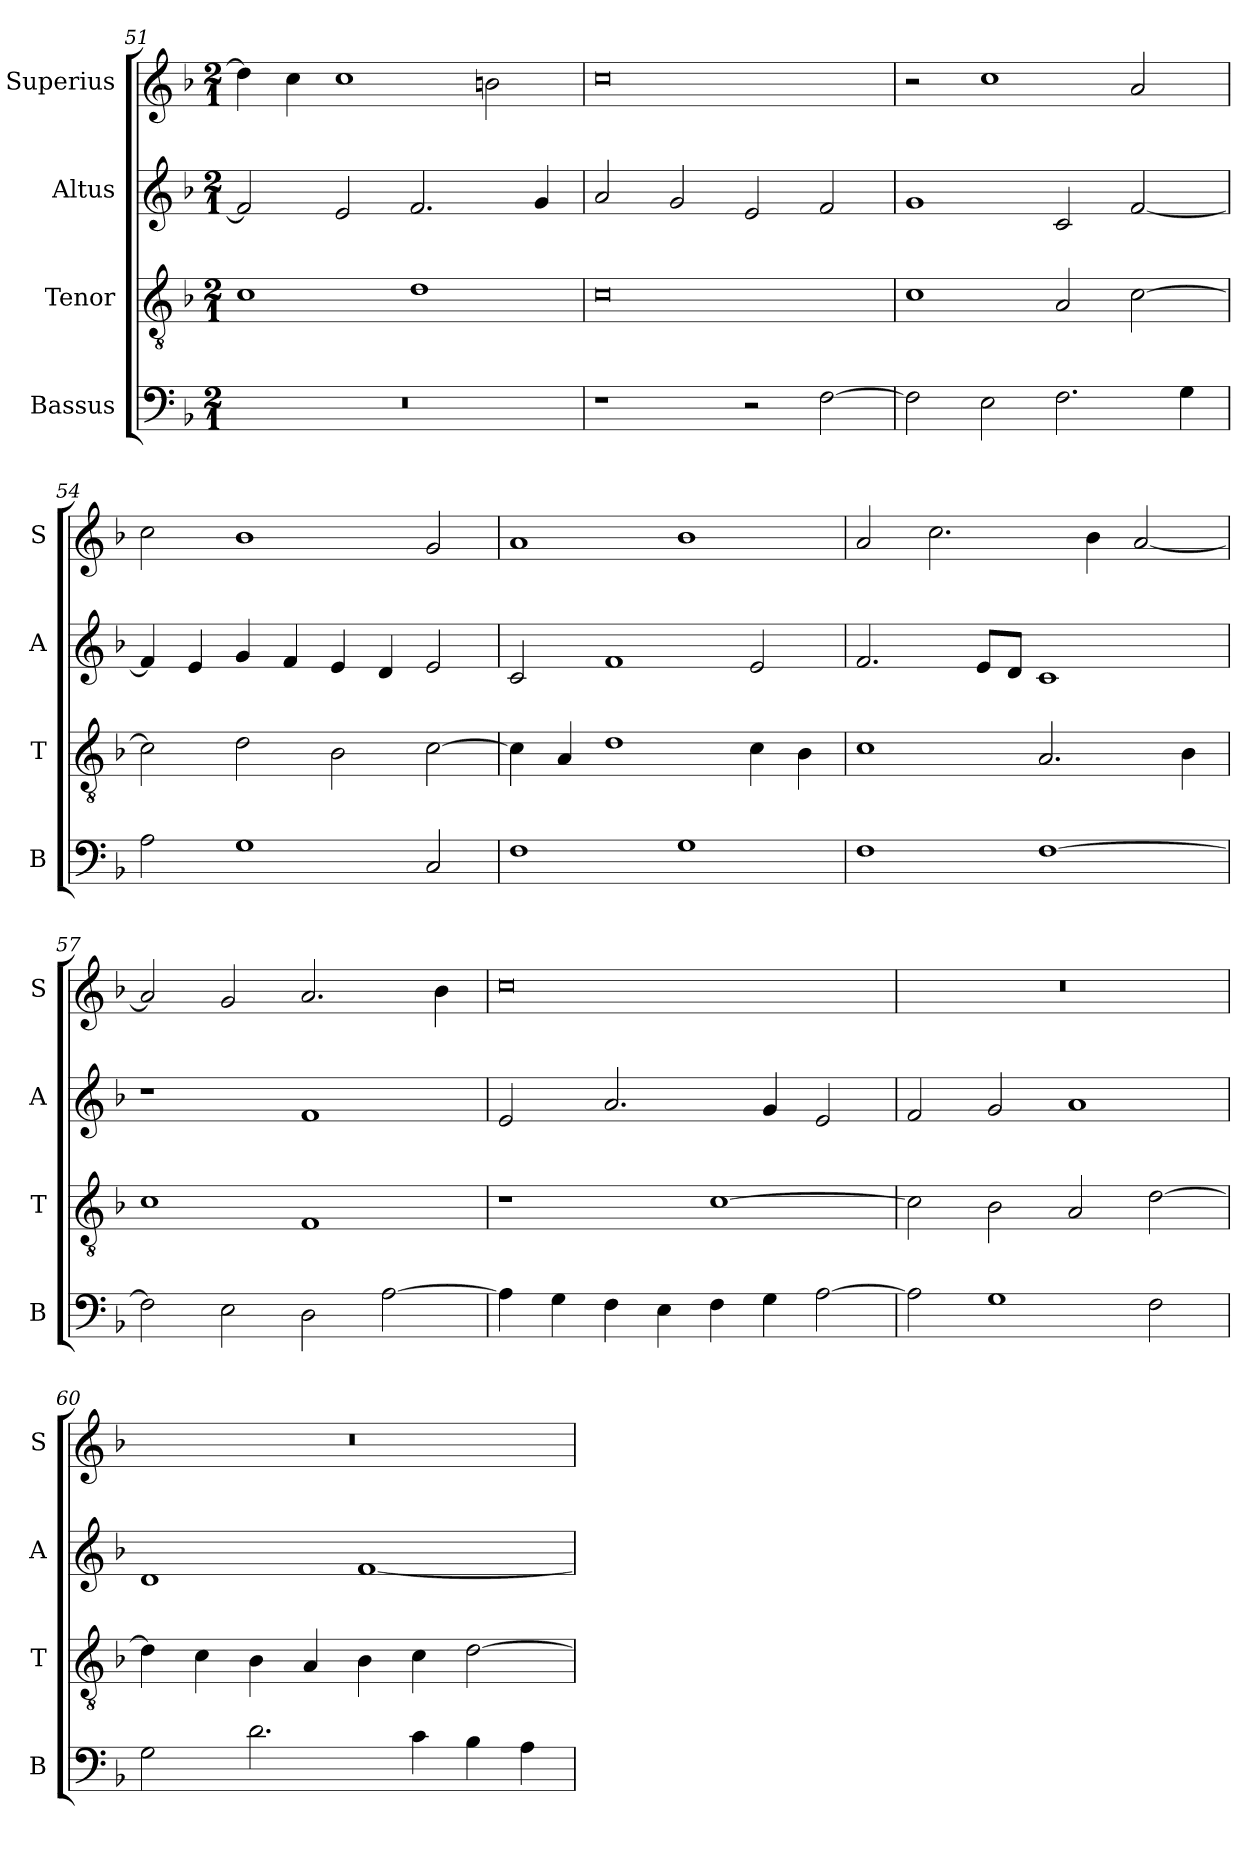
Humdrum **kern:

**kern	**kern	**kern	**kern
*part4	*part3	*part2	*part1
*staff4	*staff3	*staff2	*staff1
*I"Bassus	*I"Tenor	*I"Altus	*I"Superius
*I'B	*I'T	*I'A	*I'S
*clefF4	*clefGv2	*clefG2	*clefG2
*k[b-]	*k[b-]	*k[b-]	*k[b-]
*F:	*F:	*F:	*F:
*M2/1	*M2/1	*M2/1	*M2/1
=51	=51	=51	=51
0r	1c	2f]	4dd]
.	.	.	4cc
.	.	2e	1cc
.	1d	2.f	.
.	.	.	2bn
.	.	4g	.
=52	=52	=52	=52
1r	0c	2a	0cc
.	.	2g	.
2r	.	2e	.
[2F	.	2f	.
=53	=53	=53	=53
2F]	1c	1g	2r
2E	.	.	1cc
2.F	2A	2c	.
.	[2c	[2f	2a
4G	.	.	.
=54	=54	=54	=54
2A	2c]	4f]	2cc
.	.	4e	.
1G	2d	4g	1b-
.	.	4f	.
.	2B-	4e	.
.	.	4d	.
2C	[2c	2e	2g
=55	=55	=55	=55
1F	4c]	2c	1a
.	4A	.	.
.	1d	1f	.
1G	.	.	1b-
.	4c	2e	.
.	4B-	.	.
=56	=56	=56	=56
1F	1c	2.f	2a
.	.	.	2.cc
.	.	8eL	.
.	.	8dJ	.
[1F	2.A	1c	.
.	.	.	4b-
.	.	.	[2a
.	4B-	.	.
=57	=57	=57	=57
2F]	1c	1r	2a]
2E	.	.	2g
2D	1F	1f	2.a
[2A	.	.	.
.	.	.	4b-
=58	=58	=58	=58
4A]	1r	2e	0cc
4G	.	.	.
4F	.	2.a	.
4E	.	.	.
4F	[1c	.	.
4G	.	4g	.
[2A	.	2e	.
=59	=59	=59	=59
2A]	2c]	2f	0r
1G	2B-	2g	.
.	2A	1a	.
2F	[2d	.	.
=60	=60	=60	=60
2G	4d]	1d	0r
.	4c	.	.
2.d	4B-	.	.
.	4A	.	.
.	4B-	[1f	.
4c	4c	.	.
4B-	[2d	.	.
4A	.	.	.
=	=	=	=
*-	*-	*-	*-
